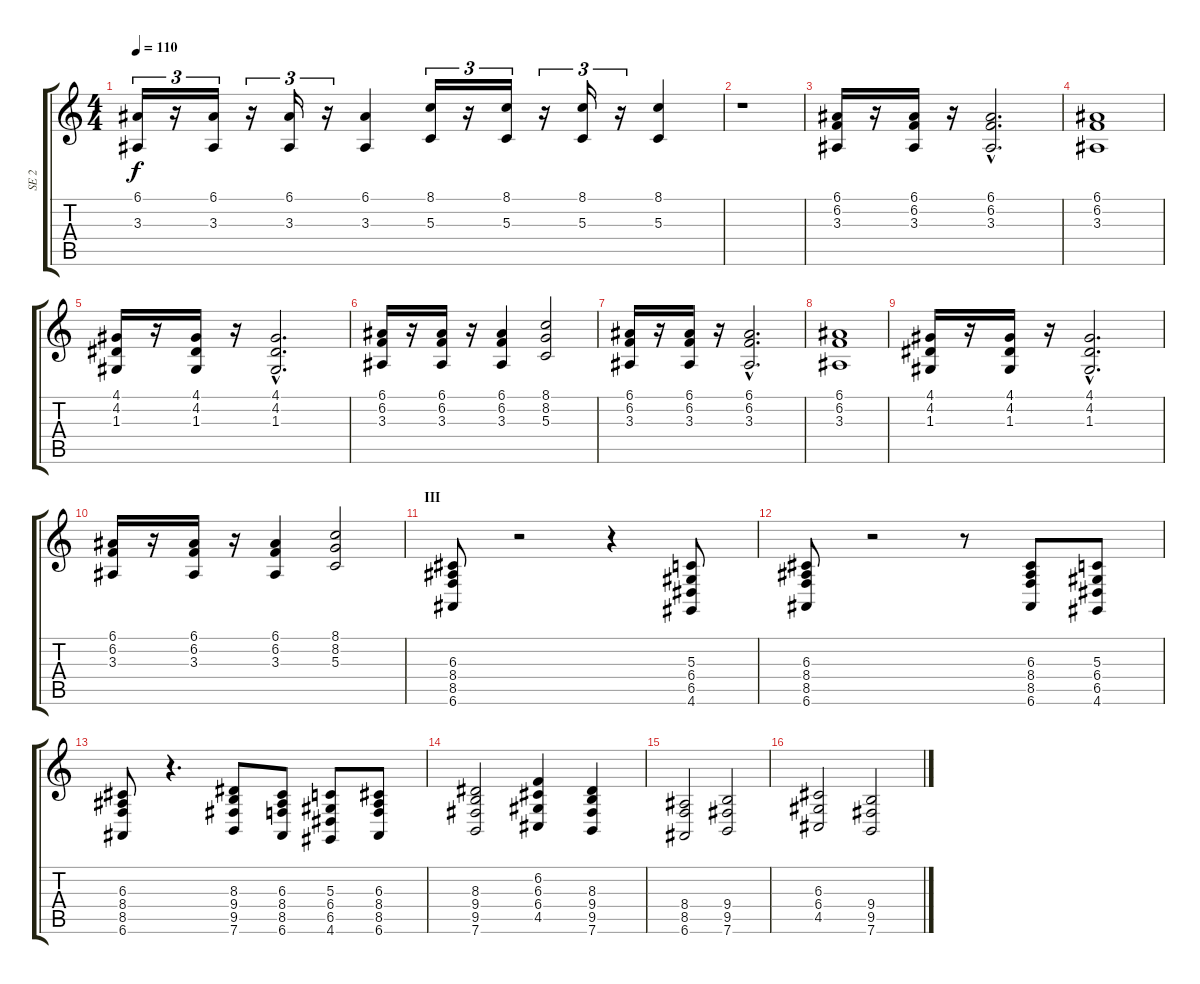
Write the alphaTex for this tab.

\track ("SE 2" "SE 2") {instrument stringensemble1}
\staff {score tabs}
\tuning (E4 B3 G3 D3 A2 E2) {hide}
\ts (4 4)
\tempo 110
\clef g2
\ks c
(6.1 3.3).16{tu (3 2) dy f} r.16{tu (3 2)} (6.1 3.3).16{tu (3 2)} r.16{tu (3 2)} (6.1 3.3).16{tu (3 2)} r.16{tu (3 2)} (6.1 3.3).4 (8.1 5.3).16{tu (3 2)} r.16{tu (3 2)} (8.1 5.3).16{tu (3 2)} r.16{tu (3 2)} (8.1 5.3).16{tu (3 2)} r.16{tu (3 2)} (8.1 5.3).4 |
\section ("" "")
r.1 |
(6.1 6.2 3.3).16{volume 12 instrument tuba} r.16 (6.1 6.2 3.3).16 r.16 (6.1{hac} 6.2{hac} 3.3{hac}).2{d} |
(6.1 6.2 3.3).1 |
(4.1 4.2 1.3).16 r.16 (4.1 4.2 1.3).16 r.16 (4.1{hac} 4.2{hac} 1.3{hac}).2{d} |
(6.1 6.2 3.3).16 r.16 (6.1 6.2 3.3).16 r.16 (6.1 6.2 3.3).4 (8.1 8.2 5.3).2 |
(6.1 6.2 3.3).16{volume 12 instrument tuba} r.16 (6.1 6.2 3.3).16 r.16 (6.1{hac} 6.2{hac} 3.3{hac}).2{d} |
(6.1 6.2 3.3).1 |
(4.1 4.2 1.3).16 r.16 (4.1 4.2 1.3).16 r.16 (4.1{hac} 4.2{hac} 1.3{hac}).2{d} |
(6.1 6.2 3.3).16 r.16 (6.1 6.2 3.3).16 r.16 (6.1 6.2 3.3).4 (8.1 8.2 5.3).2 |
\section ("" "III")
(6.3 8.4 8.5 6.6).8 r.2 r.4 (5.3 6.4 6.5 4.6).8 |
(6.3 8.4 8.5 6.6).8 r.2 r.8 (6.3 8.4 8.5 6.6).8 (5.3 6.4 6.5 4.6).8 |
(6.3 8.4 8.5 6.6).8 r.4{d} (8.3 9.4 9.5 7.6).8 (6.3 8.4 8.5 6.6).8 (5.3 6.4 6.5 4.6).8 (6.3 8.4 8.5 6.6).8 |
(8.3 9.4 9.5 7.6).2 (6.2 6.3 6.4 4.5).4 (8.3 9.4 9.5 7.6).4 |
\section ("" "")
(8.4 8.5 6.6).2 (9.4 9.5 7.6).2 |
(6.3 6.4 4.5).2 (9.4 9.5 7.6).2
